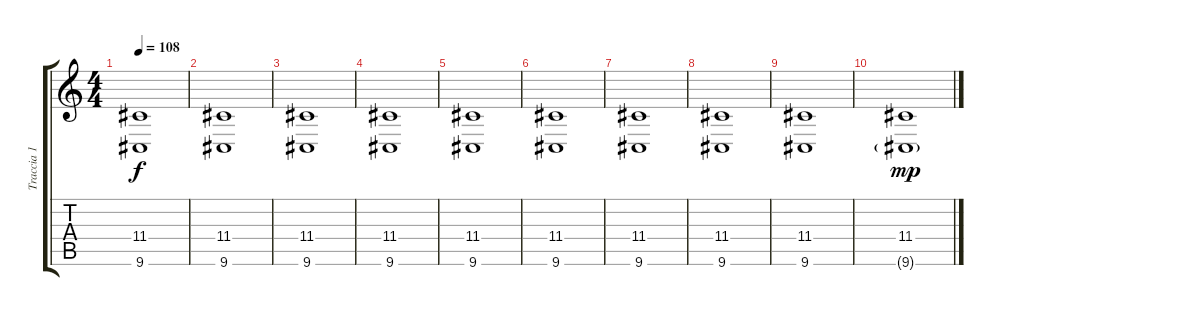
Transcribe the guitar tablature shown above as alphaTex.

\track ("Traccia 1" "Traccia 1") {instrument drawbarorgan}
\staff {score tabs}
\tuning (E4 B3 G3 D3 A2 E2) {hide}
\ts (4 4)
\tempo 108
\clef g2
\ks c
(11.4 9.6).1{dy f} |
(11.4 9.6).1 |
(11.4 9.6).1 |
(11.4 9.6).1 |
(11.4 9.6).1 |
(11.4 9.6).1 |
(11.4 9.6).1 |
(11.4 9.6).1 |
(11.4 9.6).1 |
(11.4 9.6{g}).1{dy mp}
